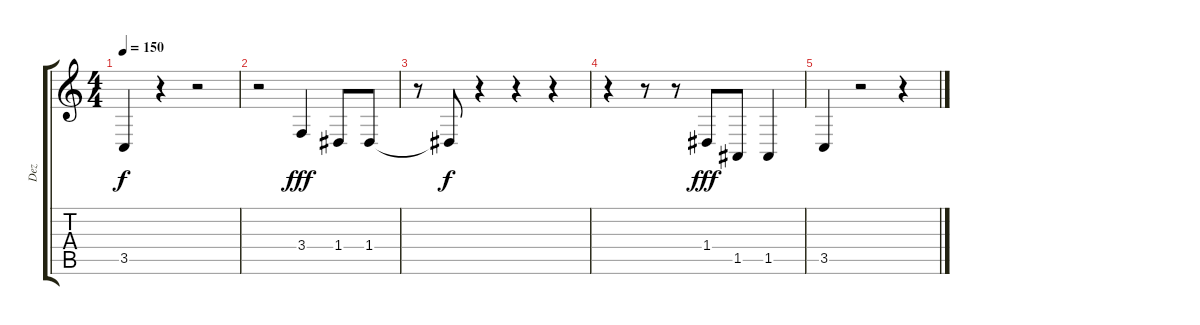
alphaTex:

\track ("Dez" "Dez") {instrument violin}
\staff {score tabs}
\tuning (E4 B3 G3 D3 A2 E2) {hide}
\ts (4 4)
\tempo 150
\clef g2
\ks c
3.5.4{dy f} r.4 r.2 |
r.2 3.4.4{dy fff} 1.4.8 1.4.8 |
r.8 1.4{t}.8{dy f} r.4 r.4 r.4 |
r.4 r.8 r.8 1.4.8{dy fff} 1.5.8 1.5.4 |
3.5.4 r.2 r.4
